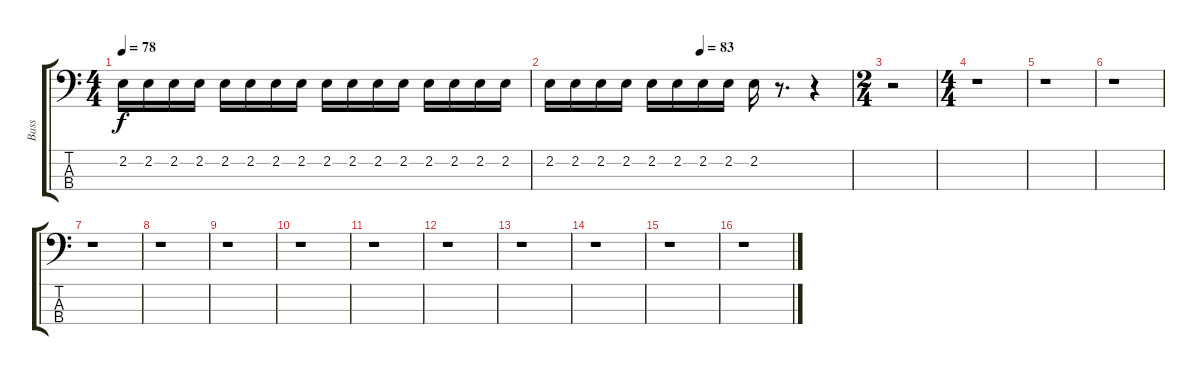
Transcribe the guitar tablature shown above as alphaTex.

\track ("Bass" "Bass") {instrument electricbassfinger}
\staff {score tabs}
\tuning (G2 D2 A1 E1) {hide}
\ts (4 4)
\tempo 78
\clef f4
\ks c
2.2.16{dy f} 2.2.16 2.2.16 2.2.16 2.2.16 2.2.16 2.2.16 2.2.16 2.2.16 2.2.16 2.2.16 2.2.16 2.2.16 2.2.16 2.2.16 2.2.16 |
\tempo (83 0.5)
2.2.16 2.2.16 2.2.16 2.2.16 2.2.16 2.2.16 2.2.16 2.2.16 2.2.16 r.8{d} r.4 |
\ts (2 4)
r.2 |
\ts (4 4)
r.1 |
r.1 |
r.1 |
r.1 |
r.1 |
r.1 |
r.1 |
r.1 |
r.1 |
r.1 |
r.1 |
r.1 |
r.1
